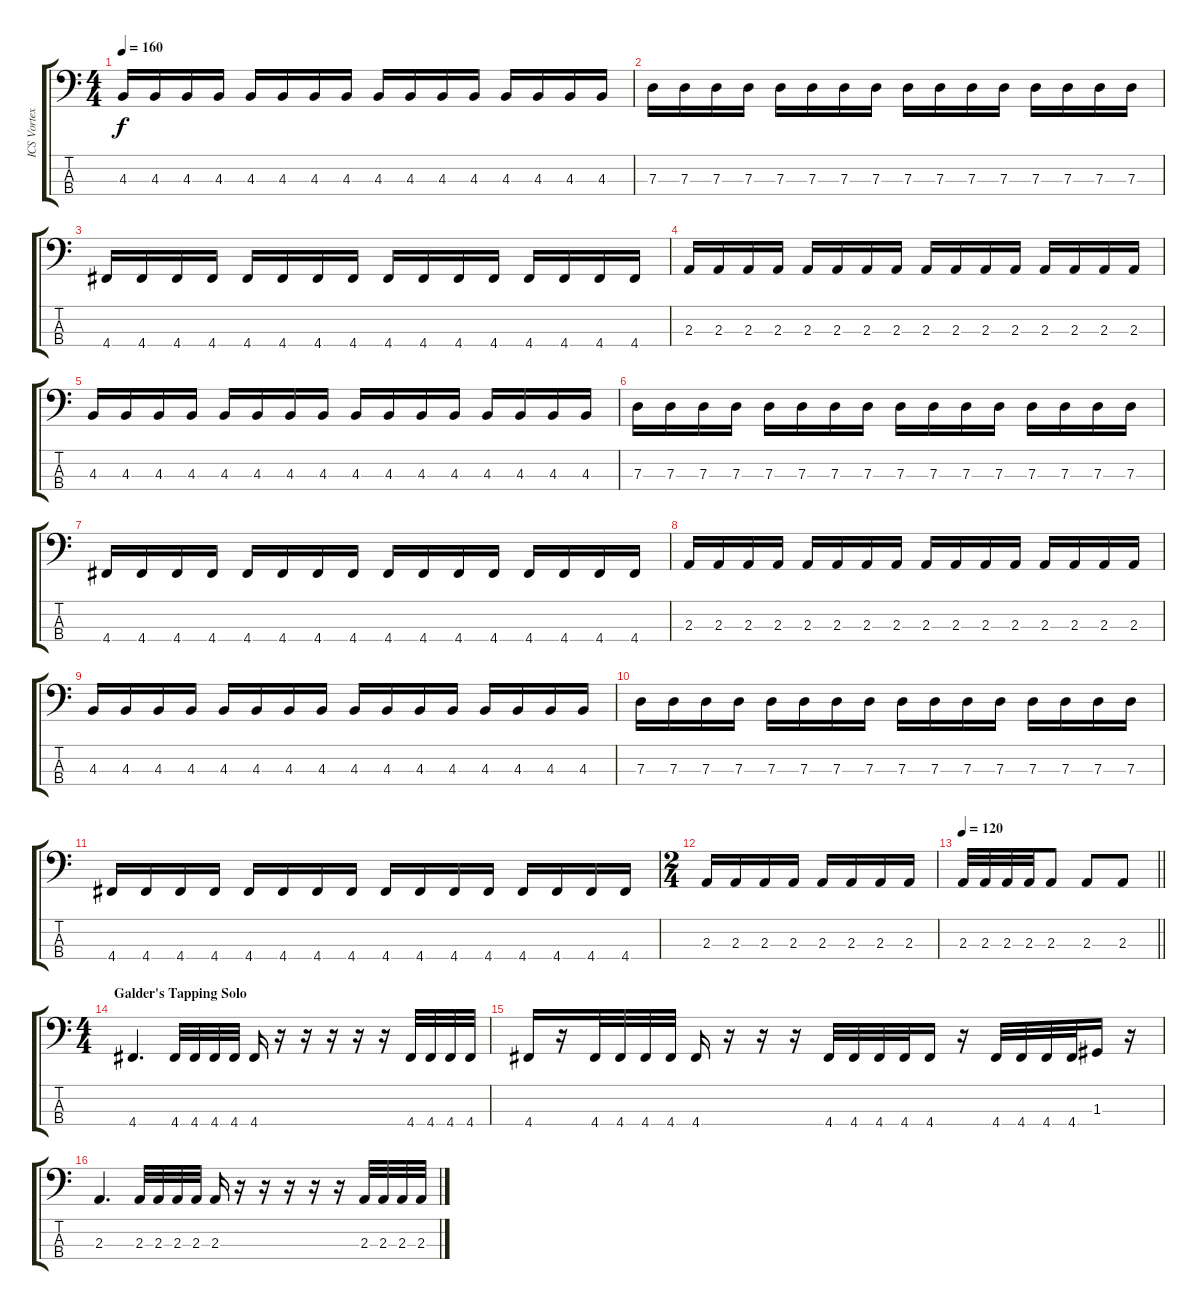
\track ("ICS Vortex - Bass" "ICS Vortex") {instrument electricbassfinger}
\staff {score tabs}
\tuning (F2 C2 G1 D1) {hide}
\ts (4 4)
\tempo 160
\clef f4
\ks c
4.3.16{dy f} 4.3.16 4.3.16 4.3.16 4.3.16 4.3.16 4.3.16 4.3.16 4.3.16 4.3.16 4.3.16 4.3.16 4.3.16 4.3.16 4.3.16 4.3.16 |
7.3.16 7.3.16 7.3.16 7.3.16 7.3.16 7.3.16 7.3.16 7.3.16 7.3.16 7.3.16 7.3.16 7.3.16 7.3.16 7.3.16 7.3.16 7.3.16 |
4.4.16 4.4.16 4.4.16 4.4.16 4.4.16 4.4.16 4.4.16 4.4.16 4.4.16 4.4.16 4.4.16 4.4.16 4.4.16 4.4.16 4.4.16 4.4.16 |
2.3.16 2.3.16 2.3.16 2.3.16 2.3.16 2.3.16 2.3.16 2.3.16 2.3.16 2.3.16 2.3.16 2.3.16 2.3.16 2.3.16 2.3.16 2.3.16 |
4.3.16 4.3.16 4.3.16 4.3.16 4.3.16 4.3.16 4.3.16 4.3.16 4.3.16 4.3.16 4.3.16 4.3.16 4.3.16 4.3.16 4.3.16 4.3.16 |
7.3.16 7.3.16 7.3.16 7.3.16 7.3.16 7.3.16 7.3.16 7.3.16 7.3.16 7.3.16 7.3.16 7.3.16 7.3.16 7.3.16 7.3.16 7.3.16 |
4.4.16 4.4.16 4.4.16 4.4.16 4.4.16 4.4.16 4.4.16 4.4.16 4.4.16 4.4.16 4.4.16 4.4.16 4.4.16 4.4.16 4.4.16 4.4.16 |
2.3.16 2.3.16 2.3.16 2.3.16 2.3.16 2.3.16 2.3.16 2.3.16 2.3.16 2.3.16 2.3.16 2.3.16 2.3.16 2.3.16 2.3.16 2.3.16 |
4.3.16 4.3.16 4.3.16 4.3.16 4.3.16 4.3.16 4.3.16 4.3.16 4.3.16 4.3.16 4.3.16 4.3.16 4.3.16 4.3.16 4.3.16 4.3.16 |
7.3.16 7.3.16 7.3.16 7.3.16 7.3.16 7.3.16 7.3.16 7.3.16 7.3.16 7.3.16 7.3.16 7.3.16 7.3.16 7.3.16 7.3.16 7.3.16 |
4.4.16 4.4.16 4.4.16 4.4.16 4.4.16 4.4.16 4.4.16 4.4.16 4.4.16 4.4.16 4.4.16 4.4.16 4.4.16 4.4.16 4.4.16 4.4.16 |
\ts (2 4)
2.3.16 2.3.16 2.3.16 2.3.16 2.3.16 2.3.16 2.3.16 2.3.16 |
\tempo 120
\barLineRight lightlight
2.3.32 2.3.32 2.3.32 2.3.32 2.3.8 2.3.8 2.3.8 |
\ts (4 4)
\section ("" "Galder's Tapping Solo")
4.4.4{d} 4.4.32 4.4.32 4.4.32 4.4.32 4.4.16 r.16 r.16 r.16 r.16 r.16 4.4.32 4.4.32 4.4.32 4.4.32 |
4.4.16 r.16 4.4.32 4.4.32 4.4.32 4.4.32 4.4.16 r.16 r.16 r.16 4.4.32 4.4.32 4.4.32 4.4.32 4.4.16 r.16 4.4.32 4.4.32 4.4.32 4.4.32 1.3.16 r.16 |
2.3.4{d} 2.3.32 2.3.32 2.3.32 2.3.32 2.3.16 r.16 r.16 r.16 r.16 r.16 2.3.32 2.3.32 2.3.32 2.3.32
